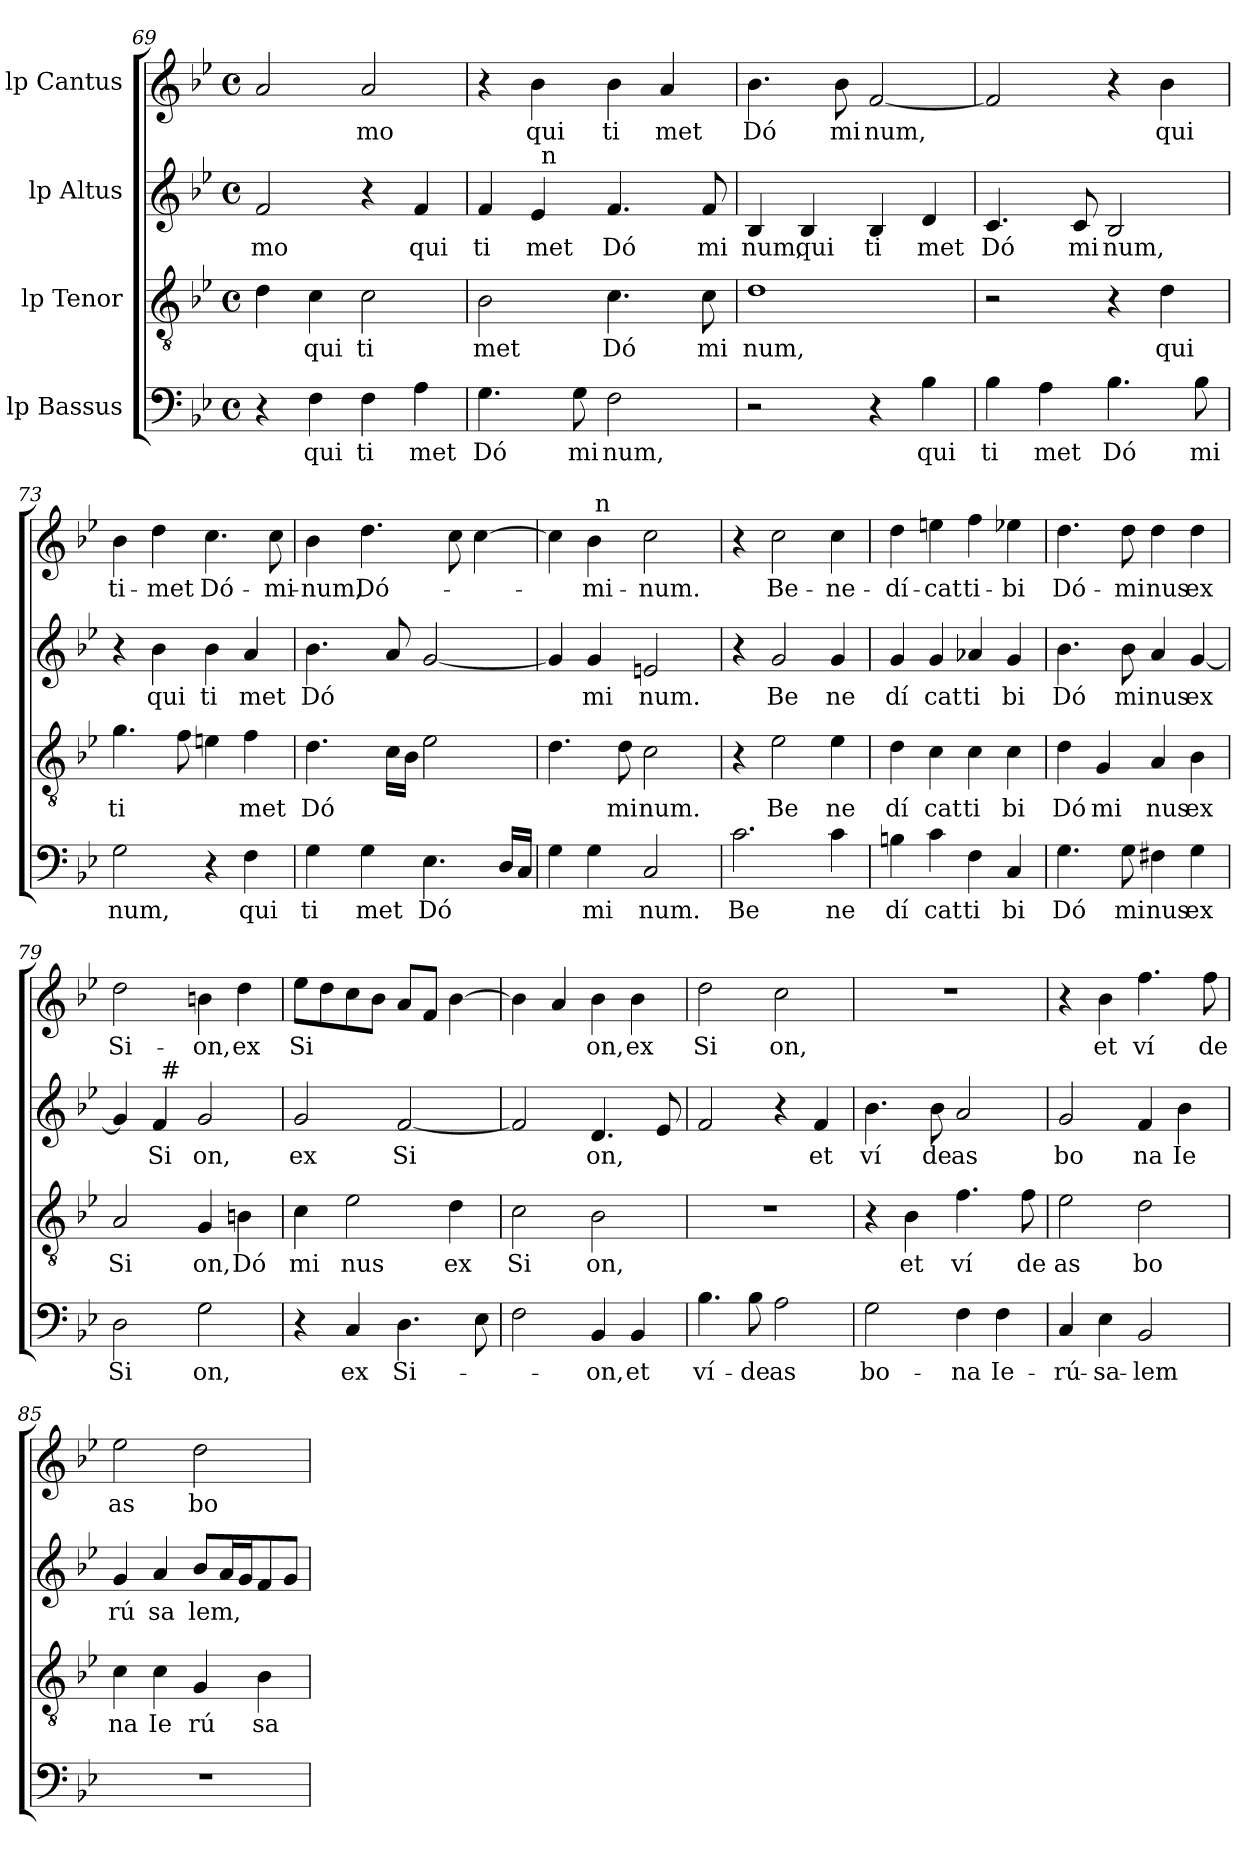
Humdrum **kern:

**kern	**text	**kern	**text	**kern	**text	**kern	**text
*part4	*part4	*part3	*part3	*part2	*part2	*part1	*part1
*staff4	*staff4	*staff3	*staff3	*staff2	*staff2	*staff1	*staff1
*I"lp Bassus	*	*I"lp Tenor	*	*I"lp Altus	*	*I"lp Cantus	*
*clefF4	*	*clefGv2	*	*clefG2	*	*clefG2	*
*k[b-e-]	*	*k[b-e-]	*	*k[b-e-]	*	*k[b-e-]	*
*B-:	*	*B-:	*	*B-:	*	*B-:	*
*M4/4	*	*M4/4	*	*M4/4	*	*M4/4	*
*met(c)	*	*met(c)	*	*met(c)	*	*met(c)	*
=69	=69	=69	=69	=69	=69	=69	=69
!	!	!	!	!	!LO:LY:b:cj	!	!
4r	.	4d\	.	2f/	mo	2a/	.
!	!LO:LY:b:cj	!	!LO:LY:b:cj	!	!	!	!
4F\	qui	4c\	qui	.	.	.	.
!	!LO:LY:b:cj	!	!LO:LY:b:cj	!	!	!	!LO:LY:b:cj
4F\	ti	2c\	ti	4r	.	2a/	mo
!	!LO:LY:b:cj	!	!	!	!LO:LY:b:cj	!	!
4A\	met	.	.	4f/	qui	.	.
=70	=70	=70	=70	=70	=70	=70	=70
!	!LO:LY:b:cj	!	!LO:LY:b:cj	!	!LO:LY:b:cj	!	!
*	*	*	*	*^	*	*	*
4.G\	Dó	2B-\	met	4f/	4ryy	ti	4r	.
!	!	!	!	!	!	!LO:LY:b:cj	!	!LO:LY:b:cj
.	.	.	.	4e-/	64ryy	met	4b-\	qui
!	!	!	!	!	!LO:TX:a:t=n	!	!	!
.	.	.	.	.	2ryy	.	.	.
!	!LO:LY:b:cj	!	!	!	!	!	!	!
8G\	mi	.	.	.	.	.	.	.
!	!LO:LY:b:cj	!	!LO:LY:b:cj	!	!	!LO:LY:b:cj	!	!LO:LY:b:cj
2F\	num,	4.c\	Dó	4.f/	.	Dó	4b-\	ti
!	!	!	!	!	!	!	!	!LO:LY:b:cj
.	.	.	.	.	.	.	4a/	met
.	.	.	.	.	8...ryy	.	.	.
!	!	!	!LO:LY:b:cj	!	!	!LO:LY:b:cj	!	!
.	.	8c\	mi	8f/	.	mi	.	.
=71	=71	=71	=71	=71	=71	=71	=71	=71
!	!	!	!LO:LY:b:cj	!	!	!LO:LY:b:cj	!	!LO:LY:b:cj
*	*	*	*	*v	*v	*	*	*
2r	.	1d	num,	4B-/	num,	4.b-\	Dó
!	!	!	!	!	!LO:LY:b:cj	!	!
.	.	.	.	4B-/	qui	.	.
!	!	!	!	!	!	!	!LO:LY:b:cj
.	.	.	.	.	.	8b-\	mi
!	!	!	!	!	!LO:LY:b:cj	!	!LO:LY:b:cj
4r	.	.	.	4B-/	ti	[<2f/	num,
!	!LO:LY:b:cj	!	!	!	!LO:LY:b:cj	!	!
4B-\	qui	.	.	4d/	met	.	.
=72	=72	=72	=72	=72	=72	=72	=72
!	!LO:LY:b:cj	!	!	!	!LO:LY:b:cj	!	!
4B-\	ti	2r	.	4.c/	Dó	2f/]	.
!	!LO:LY:b:cj	!	!	!	!	!	!
4A\	met	.	.	.	.	.	.
!	!	!	!	!	!LO:LY:b:cj	!	!
.	.	.	.	8c/	mi	.	.
!	!LO:LY:b:cj	!	!	!	!LO:LY:b:cj	!	!
4.B-\	Dó	4r	.	2B-/	num,	4r	.
!	!	!	!LO:LY:b:cj	!	!	!	!LO:LY:b:cj
.	.	4d\	qui	.	.	4b-\	qui
!	!LO:LY:b:cj	!	!	!	!	!	!
8B-\	mi	.	.	.	.	.	.
!!LO:LB:g=z
=73	=73	=73	=73	=73	=73	=73	=73
!	!LO:LY:b:cj	!	!LO:LY:b:cj	!	!	!	!LO:LY:b:cj
2G\	num,	4.g\	ti	4r	.	4b-\	ti-
!	!	!	!	!	!LO:LY:b:cj	!	!LO:LY:b:cj
.	.	.	.	4b-\	qui	4dd\	-met
.	.	8f\	.	.	.	.	.
!	!	!	!	!	!LO:LY:b:cj	!	!LO:LY:b:cj
4r	.	4en\	.	4b-\	ti	4.cc\	Dó-
!	!LO:LY:b:cj	!	!LO:LY:b:cj	!	!LO:LY:b:cj	!	!
4F\	qui	4f\	met	4a/	met	.	.
!	!	!	!	!	!	!	!LO:LY:b:cj
.	.	.	.	.	.	8cc\	-mi-
=74	=74	=74	=74	=74	=74	=74	=74
!	!LO:LY:b:cj	!	!LO:LY:b:cj	!	!LO:LY:b:cj	!	!LO:LY:b:cj
4G\	ti	4.d\	Dó	4.b-\	Dó	4b-\	-num,
!	!LO:LY:b:cj	!	!	!	!	!	!LO:LY:b:cj
4G\	met	.	.	.	.	4.dd\	Dó-
.	.	16c\L	.	8a/	.	.	.
.	.	16B-\J	.	.	.	.	.
!	!LO:LY:b:cj	!	!	!	!	!	!
4.E-\	Dó	2e-\	.	[<2g/	.	.	.
.	.	.	.	.	.	8cc\	.
.	.	.	.	.	.	[>4cc\	.
16D/L	.	.	.	.	.	.	.
16C/J	.	.	.	.	.	.	.
=75	=75	=75	=75	=75	=75	=75	=75
*	*	*	*	*	*	*^	*
4G\	.	4.d\	.	4g/]	.	4cc\]	4ryy	.
!	!LO:LY:b:cj	!	!	!	!LO:LY:b:cj	!	!	!LO:LY:b:cj
4G\	mi	.	.	4g/	mi	4b-\	64ryy	-mi-
!	!	!	!	!	!	!	!LO:TX:a:t=n	!
.	.	.	.	.	.	.	2ryy	.
!	!	!	!LO:LY:b:cj	!	!	!	!	!
.	.	8d\	mi	.	.	.	.	.
!	!LO:LY:b:cj	!	!LO:LY:b:cj	!	!LO:LY:b:cj	!	!	!LO:LY:b:cj
2C/	num.	2c\	num.	2en/	num.	2cc\	.	-num.
.	.	.	.	.	.	.	8...ryy	.
=76	=76	=76	=76	=76	=76	=76	=76	=76
!	!LO:LY:b:cj	!	!	!	!	!	!	!
*	*	*	*	*	*	*v	*v	*
2.c\	Be	4r	.	4r	.	4r	.
!	!	!	!LO:LY:b:cj	!	!LO:LY:b:cj	!	!LO:LY:b:cj
.	.	2e-\	Be	2g/	Be	2cc\	Be-
!	!LO:LY:b:cj	!	!LO:LY:b:cj	!	!LO:LY:b:cj	!	!LO:LY:b:cj
4c\	ne	4e-\	ne	4g/	ne	4cc\	-ne-
=77	=77	=77	=77	=77	=77	=77	=77
!	!LO:LY:b:cj	!	!LO:LY:b:cj	!	!LO:LY:b:cj	!	!LO:LY:b:cj
4Bn\	dí	4d\	dí	4g/	dí	4dd\	-dí-
!	!LO:LY:b:cj	!	!LO:LY:b:cj	!	!LO:LY:b:cj	!	!LO:LY:b:cj
4c\	cat	4c\	cat	4g/	cat	4een\	-cat
!	!LO:LY:b:cj	!	!LO:LY:b:cj	!	!LO:LY:b:cj	!	!LO:LY:b:cj
4F\	ti	4c\	ti	4a-X/	ti	4ff\	ti-
!	!LO:LY:b:cj	!	!LO:LY:b:cj	!	!LO:LY:b:cj	!	!LO:LY:b:cj
4C/	bi	4c\	bi	4g/	bi	4ee-X\	-bi
=78	=78	=78	=78	=78	=78	=78	=78
!	!LO:LY:b:cj	!	!LO:LY:b:cj	!	!LO:LY:b:cj	!	!LO:LY:b:cj
4.G\	Dó	4d\	Dó	4.b-\	Dó	4.dd\	Dó-
!	!	!	!LO:LY:b:cj	!	!	!	!
.	.	4G/	mi	.	.	.	.
!	!LO:LY:b:cj	!	!	!	!LO:LY:b:cj	!	!LO:LY:b:cj
8G\	mi	.	.	8b-\	mi	8dd\	-mi
!	!LO:LY:b:cj	!	!LO:LY:b:cj	!	!LO:LY:b:cj	!	!LO:LY:b:cj
4F#X\	nus	4A/	nus	4a/	nus	4dd\	nus
!	!LO:LY:b:cj	!	!LO:LY:b:cj	!	!LO:LY:b:cj	!	!LO:LY:b:cj
4G\	ex	4B-\	ex	[<4g/	ex	4dd\	ex
=79	=79	=79	=79	=79	=79	=79	=79
!	!LO:LY:b:cj	!	!LO:LY:b:cj	!	!	!	!LO:LY:b:cj
*	*	*	*	*^	*	*	*
2D\	Si	2A/	Si	4g/]	4ryy	.	2dd\	Si-
!	!	!	!	!	!	!LO:LY:b:cj	!	!
.	.	.	.	4f/	64ryy	Si	.	.
!	!	!	!	!	!LO:TX:a:t=#	!	!	!
.	.	.	.	.	2ryy	.	.	.
!	!LO:LY:b:cj	!	!LO:LY:b:cj	!	!	!LO:LY:b:cj	!	!LO:LY:b:cj
2G\	on,	4G/	on,	2g/	.	on,	4bn\	-on,
!	!	!	!LO:LY:b:cj	!	!	!	!	!LO:LY:b:cj
.	.	4Bn\	Dó	.	.	.	4dd\	ex
.	.	.	.	.	8...ryy	.	.	.
!!LO:LB:g=z
=80	=80	=80	=80	=80	=80	=80	=80	=80
!	!	!	!LO:LY:b:cj	!	!	!LO:LY:b:cj	!	!LO:LY:b:cj
*	*	*	*	*v	*v	*	*	*
4r	.	4c\	mi	2g/	ex	8ee-\L	Si
.	.	.	.	.	.	8dd\	.
!	!LO:LY:b:cj	!	!LO:LY:b:cj	!	!	!	!
4C/	ex	2e-\	nus	.	.	8cc\	.
.	.	.	.	.	.	8b-\J	.
!	!LO:LY:b:cj	!	!	!	!LO:LY:b:cj	!	!
4.D\	Si-	.	.	[<2f/	Si	8a/L	.
.	.	.	.	.	.	8f/J	.
!	!	!	!LO:LY:b:cj	!	!	!	!
.	.	4d\	ex	.	.	[>4b-\	.
8E-\	.	.	.	.	.	.	.
=81	=81	=81	=81	=81	=81	=81	=81
!	!	!	!LO:LY:b:cj	!	!	!	!
2F\	.	2c\	Si	2f/]	.	4b-\]	.
.	.	.	.	.	.	4a/	.
!	!LO:LY:b:cj	!	!LO:LY:b:cj	!	!LO:LY:b	!	!LO:LY:b:cj
4BB-/	-on,	2B-\	on,	4.d/	on,	4b-\	on,
!	!LO:LY:b:cj	!	!	!	!	!	!LO:LY:b:cj
4BB-/	et	.	.	.	.	4b-\	ex
.	.	.	.	8e-/	.	.	.
=82	=82	=82	=82	=82	=82	=82	=82
!	!LO:LY:b:cj	!	!	!	!	!	!LO:LY:b:cj
4.B-\	ví-	1r	.	2f/	.	2dd\	Si
!	!LO:LY:b:cj	!	!	!	!	!	!
8B-\	-de	.	.	.	.	.	.
!	!LO:LY:b:cj	!	!	!	!	!	!LO:LY:b:cj
2A\	as	.	.	4r	.	2cc\	on,
!	!	!	!	!	!LO:LY:b:cj	!	!
.	.	.	.	4f/	et	.	.
=83	=83	=83	=83	=83	=83	=83	=83
!	!LO:LY:b:cj	!	!	!	!LO:LY:b:cj	!	!
2G\	bo-	4r	.	4.b-\	ví	1r	.
!	!	!	!LO:LY:b:cj	!	!	!	!
.	.	4B-\	et	.	.	.	.
!	!	!	!	!	!LO:LY:b:cj	!	!
.	.	.	.	8b-\	de	.	.
!	!LO:LY:b:cj	!	!LO:LY:b:cj	!	!LO:LY:b:cj	!	!
4F\	-na	4.f\	ví	2a/	as	.	.
!	!LO:LY:b:cj	!	!	!	!	!	!
4F\	Ie-	.	.	.	.	.	.
!	!	!	!LO:LY:b:cj	!	!	!	!
.	.	8f\	de	.	.	.	.
=84	=84	=84	=84	=84	=84	=84	=84
!	!LO:LY:b:cj	!	!LO:LY:b:cj	!	!LO:LY:b:cj	!	!
4C/	-rú-	2e-\	as	2g/	bo	4r	.
!	!LO:LY:b:cj	!	!	!	!	!	!LO:LY:b:cj
4E-\	-sa-	.	.	.	.	4b-\	et
!	!LO:LY:b:cj	!	!LO:LY:b:cj	!	!LO:LY:b:cj	!	!LO:LY:b:cj
2BB-/	-lem	2d\	bo	4f/	na	4.ff\	ví
!	!	!	!	!	!LO:LY:b:cj	!	!
.	.	.	.	4b-\	Ie	.	.
!	!	!	!	!	!	!	!LO:LY:b:cj
.	.	.	.	.	.	8ff\	de
=85	=85	=85	=85	=85	=85	=85	=85
!	!	!	!LO:LY:b:cj	!	!LO:LY:b:cj	!	!LO:LY:b:cj
1r	.	4c\	na	4g/	rú	2ee-\	as
!	!	!	!LO:LY:b:cj	!	!LO:LY:b:cj	!	!
.	.	4c\	Ie	4a/	sa	.	.
!	!	!	!LO:LY:b:cj	!	!LO:LY:b	!	!LO:LY:b:cj
.	.	4G/	rú	8b-/L	lem,	2dd\	bo
.	.	.	.	16a/	.	.	.
.	.	.	.	16g/	.	.	.
!	!	!	!LO:LY:b:cj	!	!	!	!
.	.	4B-\	sa	8f/	.	.	.
.	.	.	.	8g/J	.	.	.
=	=	=	=	=	=	=	=
*-	*-	*-	*-	*-	*-	*-	*-
